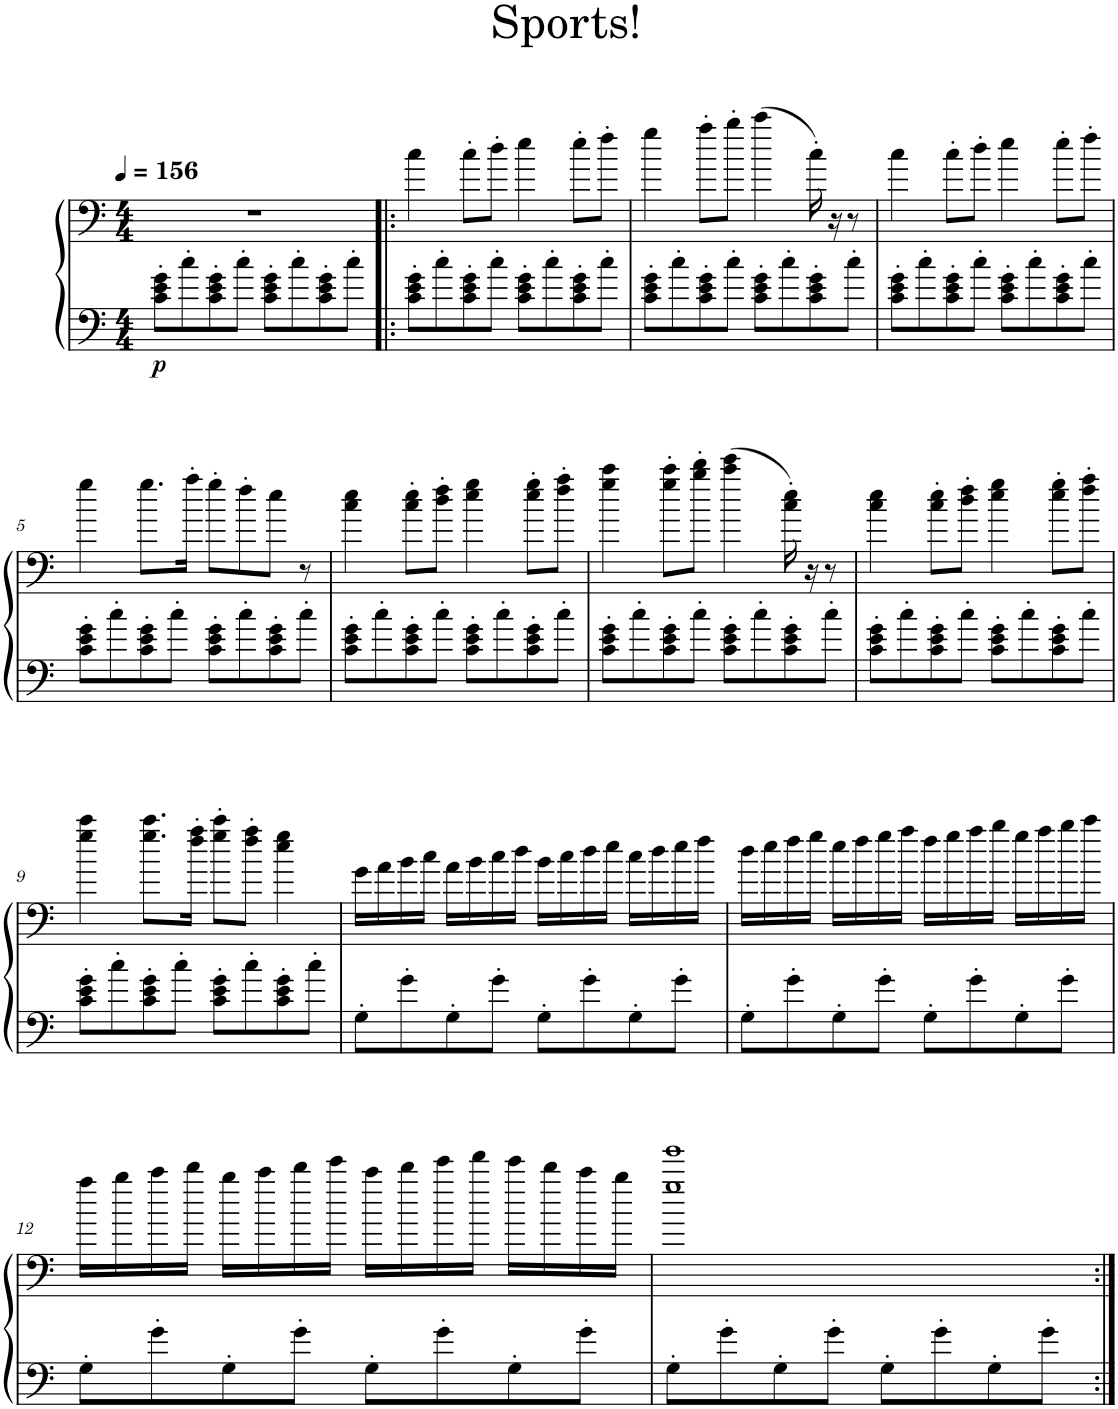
**kern	**kern	**dynam
*part1	*part1	*part1
*staff2	*staff1	*staff1/2
*I"Electric Bass	*	*
*I'El. B.	*	*
*clefF4	*clefF4	*
*Trd7c12	*Trd7c12	*
*k[]	*k[]	*
*M4/4	*M4/4	*
*MM156	*MM156	*
=1	=1	=1
!	!	!LO:DY:b=2
8c\' 8e\' 8g\'L	1r	p
8cc'\	.	.
8c\' 8e\' 8g\'	.	.
8cc'\J	.	.
8c\' 8e\' 8g\'L	.	.
8cc'\	.	.
8c\' 8e\' 8g\'	.	.
8cc'\J	.	.
=2!|:	=2!|:	=2!|:
8c\' 8e\' 8g\'L	4cc\	.
8cc'\	.	.
8c\' 8e\' 8g\'	8cc'\L	.
8cc'\J	8dd'\J	.
8c\' 8e\' 8g\'L	4ee\	.
8cc'\	.	.
8c\' 8e\' 8g\'	8ee'\L	.
8cc'\J	8ff'\J	.
=3	=3	=3
8c\' 8e\' 8g\'L	4gg\	.
8cc'\	.	.
8c\' 8e\' 8g\'	8aa'\L	.
8cc'\J	8bb'\J	.
8c\' 8e\' 8g\'L	(4ccc\	.
8cc'\	.	.
8c\' 8e\' 8g\'	16cc'\)	.
.	16r	.
8cc'\J	8r	.
=4	=4	=4
8c\' 8e\' 8g\'L	4cc\	.
8cc'\	.	.
8c\' 8e\' 8g\'	8cc'\L	.
8cc'\J	8dd'\J	.
8c\' 8e\' 8g\'L	4ee\	.
8cc'\	.	.
8c\' 8e\' 8g\'	8ee'\L	.
8cc'\J	8ff'\J	.
!!LO:LB:g=z
=5	=5	=5
8c\' 8e\' 8g\'L	4gg\	.
8cc'\	.	.
8c\' 8e\' 8g\'	8.gg\L	.
8cc'\J	.	.
.	16aa'\Jk	.
8c\' 8e\' 8g\'L	8gg'\L	.
8cc'\	8ff'\	.
8c\' 8e\' 8g\'	8ee\J	.
8cc'\J	8r	.
=6	=6	=6
8c\' 8e\' 8g\'L	4cc\ 4ee\	.
8cc'\	.	.
8c\' 8e\' 8g\'	8cc\' 8ee\'L	.
8cc'\J	8dd\' 8ff\'J	.
8c\' 8e\' 8g\'L	4ee\ 4gg\	.
8cc'\	.	.
8c\' 8e\' 8g\'	8ee\' 8gg\'L	.
8cc'\J	8ff\' 8aa\'J	.
=7	=7	=7
8c\' 8e\' 8g\'L	4gg\ 4ccc\	.
8cc'\	.	.
8c\' 8e\' 8g\'	8gg\' 8ccc\'L	.
8cc'\J	8bb\' 8ddd\'J	.
8c\' 8e\' 8g\'L	(4ccc\ 4eee\	.
8cc'\	.	.
8c\' 8e\' 8g\'	16cc\' 16ee\')	.
.	16r	.
8cc'\J	8r	.
=8	=8	=8
8c\' 8e\' 8g\'L	4cc\ 4ee\	.
8cc'\	.	.
8c\' 8e\' 8g\'	8cc\' 8ee\'L	.
8cc'\J	8dd\' 8ff\'J	.
8c\' 8e\' 8g\'L	4ee\ 4gg\	.
8cc'\	.	.
8c\' 8e\' 8g\'	8ee\' 8gg\'L	.
8cc'\J	8ff\' 8aa\'J	.
!!LO:LB:g=z
=9	=9	=9
8c\' 8e\' 8g\'L	4gg\ 4ccc\	.
8cc'\	.	.
8c\' 8e\' 8g\'	8.gg\ 8.ccc\L	.
8cc'\J	.	.
.	16ff\' 16aa\'Jk	.
8c\' 8e\' 8g\'L	8gg\' 8ccc\'L	.
8cc'\	8ff\' 8aa\'J	.
8c\' 8e\' 8g\'	4ee\ 4gg\	.
8cc'\J	.	.
=10	=10	=10
8G'\L	16g\LL	.
.	16a\	.
8g'\	16b\	.
.	16cc\JJ	.
8G'\	16a\LL	.
.	16b\	.
8g'\J	16cc\	.
.	16dd\JJ	.
8G'\L	16b\LL	.
.	16cc\	.
8g'\	16dd\	.
.	16ee\JJ	.
8G'\	16cc\LL	.
.	16dd\	.
8g'\J	16ee\	.
.	16ff\JJ	.
=11	=11	=11
8G'\L	16dd\LL	.
.	16ee\	.
8g'\	16ff\	.
.	16gg\JJ	.
8G'\	16ee\LL	.
.	16ff\	.
8g'\J	16gg\	.
.	16aa\JJ	.
8G'\L	16ff\LL	.
.	16gg\	.
8g'\	16aa\	.
.	16bb\JJ	.
8G'\	16gg\LL	.
.	16aa\	.
8g'\J	16bb\	.
.	16ccc\JJ	.
!!LO:LB:g=z
=12	=12	=12
8G'\L	16aa\LL	.
.	16bb\	.
8g'\	16ccc\	.
.	16ddd\JJ	.
8G'\	16bb\LL	.
.	16ccc\	.
8g'\J	16ddd\	.
.	16eee\JJ	.
8G'\L	16ccc\LL	.
.	16ddd\	.
8g'\	16eee\	.
.	16fff\JJ	.
8G'\	16eee\LL	.
.	16ddd\	.
8g'\J	16ccc\	.
.	16bb\JJ	.
=13	=13	=13
8G'\L	1gg 1ggg	.
8g'\	.	.
8G'\	.	.
8g'\J	.	.
8G'\L	.	.
8g'\	.	.
8G'\	.	.
8g'\J	.	.
=:|!	=:|!	=:|!
*-	*-	*-
